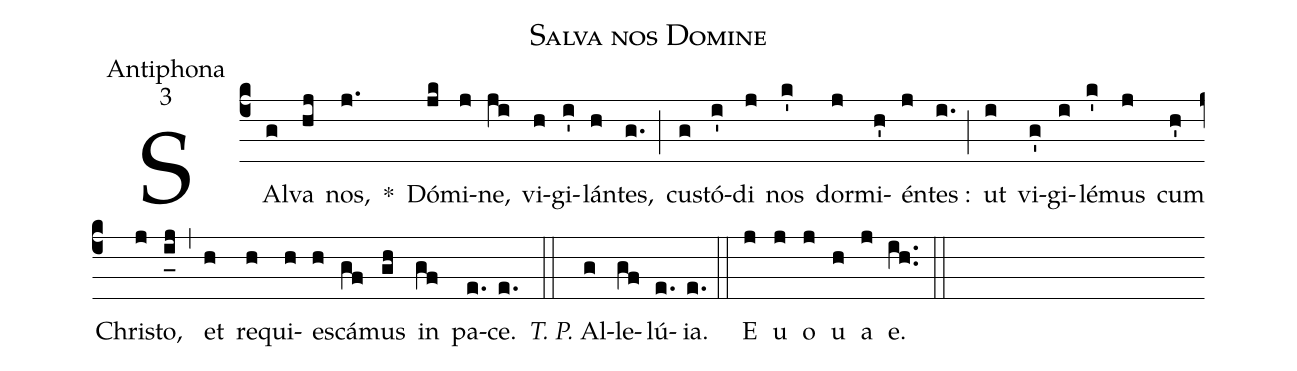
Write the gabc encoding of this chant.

name:Salva nos Domine;
office-part:Antiphona;
mode:3;
%%
(c4) SAl(g)va(hj) nos,(j.) *() Dó(jk)mi(j)ne,(ji) vi(h)gi(i')lán(h)tes,(g.) (;) cu(g)stó(i')di(j) nos(k') dor(j)mi(h')én(j)tes :(i.) (;) ut(i) vi(g')gi(i)lé(k')mus(j) cum(h') Chri(j)sto,(i_[uh:l]j) (,) et(h) re(h)qui(h)e(h)scá(gf)mus(gh) in(gf) pa(e.)ce.(e.) (::) <i>T. P.</i> Al(g)le(gf)lú(e.){ia}.(e.) (::) <eu>E(j) u(j) o(j) u(h) a(j) e.</eu>(ih..) (::)
